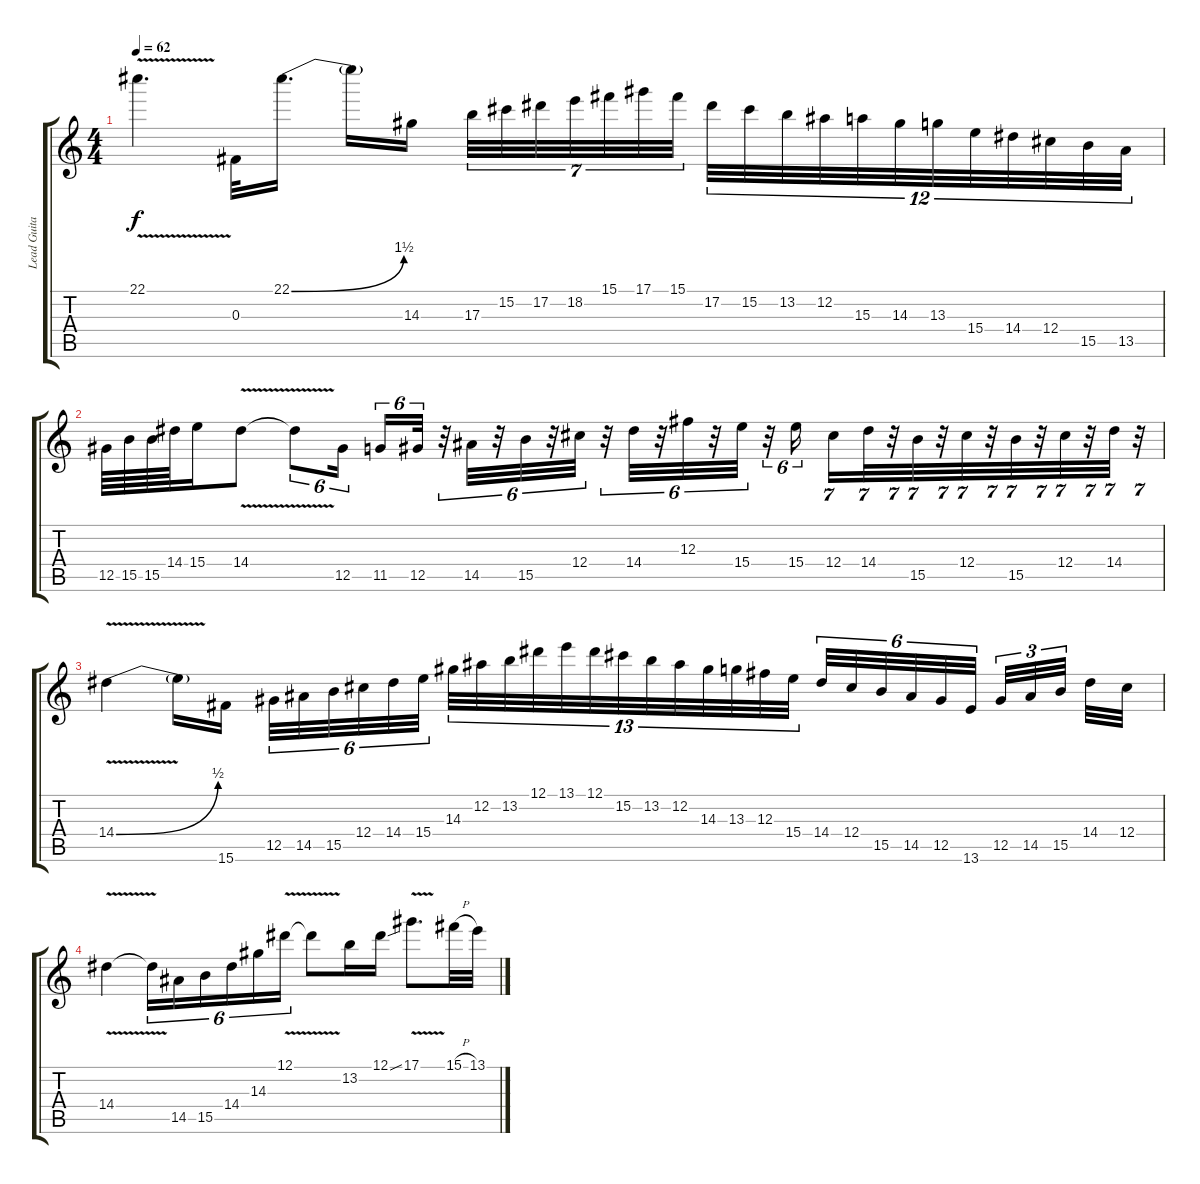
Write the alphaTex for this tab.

\track ("Lead Guitar" "Lead Guita") {instrument overdrivenguitar}
\staff {score tabs}
\tuning (Eb4 Bb3 Gb3 Db3 Ab2 Eb2) {hide}
\ts (4 4)
\tempo 62
\clef g2
\ks c
22.1{v}.4{d dy f} 0.3.32 22.1{be (bend 0 0 60 6)}.16{d} 22.1{t}.16 14.3.16 17.3.32{tu (7 4)} 15.2.32{tu (7 4)} 17.2.32{tu (7 4)} 18.2.32{tu (7 4)} 15.1.32{tu (7 4)} 17.1.32{tu (7 4)} 15.1.32{tu (7 4)} 17.2.32{tu (12 8)} 15.2.32{tu (12 8)} 13.2.32{tu (12 8)} 12.2.32{tu (12 8)} 15.3.32{tu (12 8)} 14.3.32{tu (12 8)} 13.3.32{tu (12 8)} 15.4.32{tu (12 8)} 14.4.32{tu (12 8)} 12.4.32{tu (12 8)} 15.5.32{tu (12 8)} 13.5.32{tu (12 8)} |
12.5.64 15.5.64 15.5.64 14.4.64 15.4.16 14.4{v}.8 14.4{t}.8{tu (6 4)} 12.5.16{tu (6 4)} 11.5.16{tu (6 4)} 12.5.32{tu (6 4)} r.32{tu (6 4)} 14.5.32{tu (6 4)} r.32{tu (6 4)} 15.5.32{tu (6 4)} r.32{tu (6 4)} 12.4.32{tu (6 4)} r.32{tu (6 4)} 14.4.32{tu (6 4)} r.32{tu (6 4)} 12.3.32{tu (6 4)} r.32{tu (6 4)} 15.4.32{tu (6 4)} r.32{tu (6 4)} 15.4.16{tu (6 4)} 12.4.16{tu (7 4)} 14.4.32{tu (7 4)} r.32{tu (7 4)} 15.5.32{tu (7 4)} r.32{tu (7 4)} 12.4.32{tu (7 4)} r.32{tu (7 4)} 15.5.32{tu (7 4)} r.32{tu (7 4)} 12.4.32{tu (7 4)} r.32{tu (7 4)} 14.4.32{tu (7 4)} r.32{tu (7 4)} |
14.4{be (bend 0 0 60 2) v}.4 14.4{t}.16 15.6.16 12.5.32{tu (6 4)} 14.5.32{tu (6 4)} 15.5.32{tu (6 4)} 12.4.32{tu (6 4)} 14.4.32{tu (6 4)} 15.4.32{tu (6 4)} 14.3.32{tu (13 8)} 12.2.32{tu (13 8)} 13.2.32{tu (13 8)} 12.1.32{tu (13 8)} 13.1.32{tu (13 8)} 12.1.32{tu (13 8)} 15.2.32{tu (13 8)} 13.2.32{tu (13 8)} 12.2.32{tu (13 8)} 14.3.32{tu (13 8)} 13.3.32{tu (13 8)} 12.3.32{tu (13 8)} 15.4.32{tu (13 8)} 14.4.32{tu (6 4)} 12.4.32{tu (6 4)} 15.5.32{tu (6 4)} 14.5.32{tu (6 4)} 12.5.32{tu (6 4)} 13.6.32{tu (6 4)} 12.5.32{tu (3 2)} 14.5.32{tu (3 2)} 15.5.32{tu (3 2)} 14.4.32 12.4.32 |
14.4{v}.4 14.4{t}.16{tu (6 4)} 14.5.16{tu (6 4)} 15.5.16{tu (6 4)} 14.4.16{tu (6 4)} 14.3.16{tu (6 4)} 12.1{v}.16{tu (6 4)} 12.1{t}.8 13.2.16 12.1{sou}.16 17.1{v}.8{d} 15.1{h}.32 13.1.32
